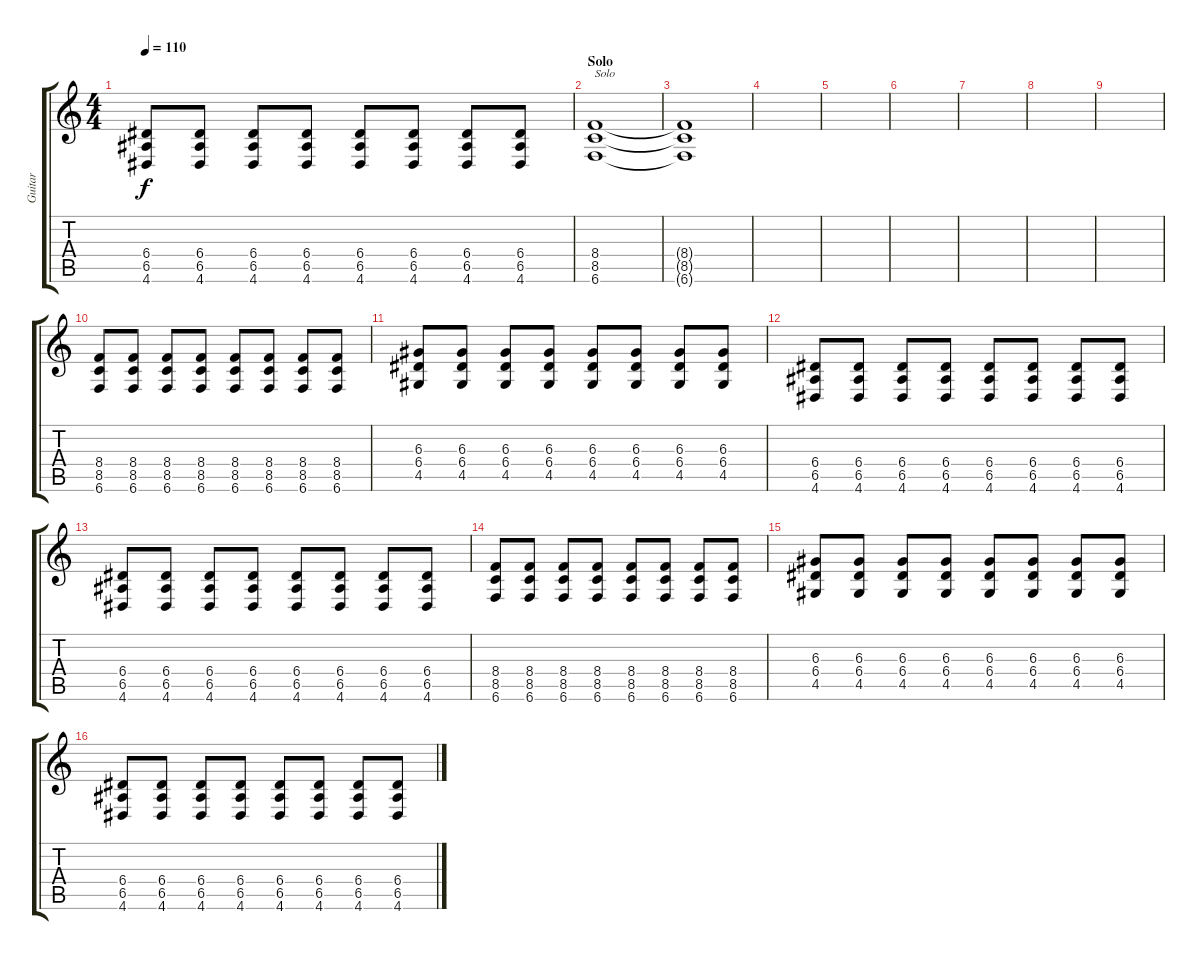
\track ("Guitar" "Guitar") {instrument distortionguitar}
\staff {score tabs}
\tuning (B3 Gb3 D3 A2 E2 B1) {hide}
\ts (4 4)
\tempo 110
\clef g2
\ks c
(6.4 6.5 4.6).8{dy f} (6.4 6.5 4.6).8 (6.4 6.5 4.6).8 (6.4 6.5 4.6).8 (6.4 6.5 4.6).8 (6.4 6.5 4.6).8 (6.4 6.5 4.6).8 (6.4 6.5 4.6).8 |
\section ("" "Solo")
(8.4 8.5 6.6).1{txt "Solo" volume 0} |
(8.4{t} 8.5{t} 6.6{t}).1 |
|
|
|
|
|
|
(8.4 8.5 6.6).8{volume 13} (8.4 8.5 6.6).8 (8.4 8.5 6.6).8 (8.4 8.5 6.6).8 (8.4 8.5 6.6).8 (8.4 8.5 6.6).8 (8.4 8.5 6.6).8 (8.4 8.5 6.6).8 |
(6.3 6.4 4.5).8 (6.3 6.4 4.5).8 (6.3 6.4 4.5).8 (6.3 6.4 4.5).8 (6.3 6.4 4.5).8 (6.3 6.4 4.5).8 (6.3 6.4 4.5).8 (6.3 6.4 4.5).8 |
(6.4 6.5 4.6).8 (6.4 6.5 4.6).8 (6.4 6.5 4.6).8 (6.4 6.5 4.6).8 (6.4 6.5 4.6).8 (6.4 6.5 4.6).8 (6.4 6.5 4.6).8 (6.4 6.5 4.6).8 |
(6.4 6.5 4.6).8 (6.4 6.5 4.6).8 (6.4 6.5 4.6).8 (6.4 6.5 4.6).8 (6.4 6.5 4.6).8 (6.4 6.5 4.6).8 (6.4 6.5 4.6).8 (6.4 6.5 4.6).8 |
(8.4 8.5 6.6).8 (8.4 8.5 6.6).8 (8.4 8.5 6.6).8 (8.4 8.5 6.6).8 (8.4 8.5 6.6).8 (8.4 8.5 6.6).8 (8.4 8.5 6.6).8 (8.4 8.5 6.6).8 |
(6.3 6.4 4.5).8 (6.3 6.4 4.5).8 (6.3 6.4 4.5).8 (6.3 6.4 4.5).8 (6.3 6.4 4.5).8 (6.3 6.4 4.5).8 (6.3 6.4 4.5).8 (6.3 6.4 4.5).8 |
(6.4 6.5 4.6).8 (6.4 6.5 4.6).8 (6.4 6.5 4.6).8 (6.4 6.5 4.6).8 (6.4 6.5 4.6).8 (6.4 6.5 4.6).8 (6.4 6.5 4.6).8 (6.4 6.5 4.6).8
